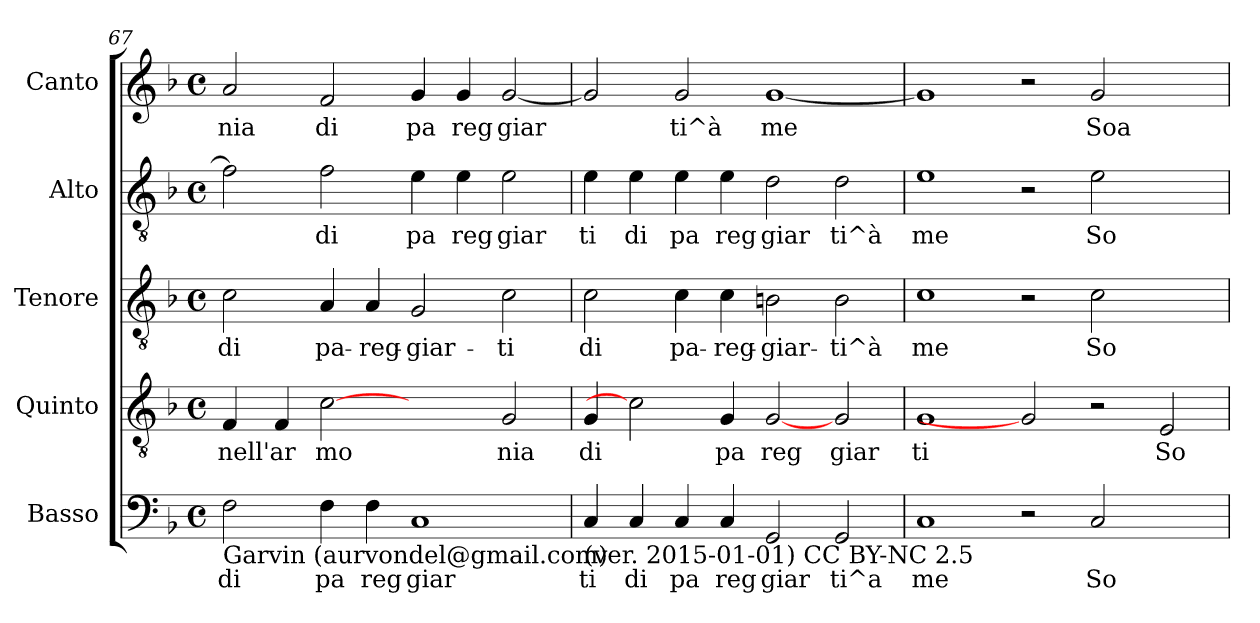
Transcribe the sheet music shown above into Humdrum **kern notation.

**kern	**text	**kern	**text	**kern	**text	**kern	**text	**kern	**text
*part5	*part5	*part4	*part4	*part3	*part3	*part2	*part2	*part1	*part1
*staff5	*staff5	*staff4	*staff4	*staff3	*staff3	*staff2	*staff2	*staff1	*staff1
*I"Basso	*	*I"Quinto	*	*I"Tenore	*	*I"Alto	*	*I"Canto	*
*clefF4	*	*clefGv2	*	*clefGv2	*	*clefGv2	*	*clefG2	*
*k[b-]	*	*k[b-]	*	*k[b-]	*	*k[b-]	*	*k[b-]	*
*F:	*	*F:	*	*F:	*	*F:	*	*F:	*
*M4/4	*	*M4/4	*	*M4/4	*	*M4/4	*	*M4/4	*
*met(c)	*	*met(c)	*	*met(c)	*	*met(c)	*	*met(c)	*
=67	=67	=67	=67	=67	=67	=67	=67	=67	=67
!LO:TX:b:t=Garvin (aurvondel@gmail.com)	!	!	!	!	!	!	!	!	!
!	!LO:LY:b:cj	!	!LO:LY:b:cj	!	!LO:LY:b:cj	!	!LO:LY:b:cj	!	!LO:LY:b:cj
2F\	di	4F/	nell'	2c\	di	2f\]	.	2a/	nia
!	!	!	!LO:LY:b:cj	!	!	!	!	!	!
.	.	4F/	ar	.	.	.	.	.	.
!	!LO:LY:b:cj	!	!LO:LY:b:cj	!	!LO:LY:b:cj	!	!LO:LY:b:cj	!	!LO:LY:b:cj
4F\	pa	[2c	mo	4A/	pa-	2f\	di	2f/	di
!	!LO:LY:b:cj	!	!	!	!LO:LY:b:cj	!	!	!	!
4F\	reg	.	.	4A/	-reg-	.	.	.	.
!	!LO:LY:b:cj	!	!	!	!LO:LY:b:cj	!	!LO:LY:b:cj	!	!LO:LY:b:cj
1C	giar	2ryy	.	2G/	-giar-	4e\	pa	4g/	pa
!	!	!	!	!	!	!	!LO:LY:b:cj	!	!LO:LY:b:cj
.	.	.	.	.	.	4e\	reg	4g/	reg
!	!	!	!LO:LY:b:cj	!	!LO:LY:b:cj	!	!LO:LY:b:cj	!	!LO:LY:b:cj
.	.	2G/	nia	2c\	-ti	2e\	giar	[<2g/	giar
=68	=68	=68	=68	=68	=68	=68	=68	=68	=68
!LO:TX:b:t=(ver. 2015-01-01) CC BY-NC 2.5	!	!	!	!	!	!	!	!	!
!	!LO:LY:b:cj	!	!LO:LY:b:cj	!	!LO:LY:b:cj	!	!LO:LY:b:cj	!	!LO:LY:b:cj
4C/	ti	4G/	di	2c\	di	4e\	ti	2g/]	.
!	!LO:LY:b:cj	!	!	!	!	!	!LO:LY:b:cj	!	!
4C/	di	2c]	.	.	.	4e\	di	.	.
!	!LO:LY:b:cj	!	!	!	!LO:LY:b:cj	!	!LO:LY:b:cj	!	!LO:LY:b:cj
4C/	pa	.	.	4c\	pa-	4e\	pa	2g/	ti^à
!	!LO:LY:b:cj	!	!LO:LY:b:cj	!	!LO:LY:b:cj	!	!LO:LY:b:cj	!	!
4C/	reg	4G/	pa	4c\	-reg-	4e\	reg	.	.
!	!LO:LY:b:cj	!	!LO:LY:b:cj	!	!LO:LY:b:cj	!	!LO:LY:b:cj	!	!LO:LY:b:cj
2GG/	giar	[2G	reg	2Bn\	-giar-	2d\	giar	[>1g	me
!	!LO:LY:b:cj	!	!LO:LY:b:cj	!	!LO:LY:b:cj	!	!LO:LY:b:cj	!	!
2GG/	ti^a	2G/	giar	2B\	-ti^à	2d\	ti^à	.	.
!!LO:PB:g=z
=69	=69	=69	=69	=69	=69	=69	=69	=69	=69
!	!LO:LY:b:cj	!	!LO:LY:b:cj	!	!LO:LY:b:cj	!	!LO:LY:b:cj	!	!LO:LY:b:cj
1C	me	1G	ti	1c	me	1e	me	1g]	.
2r	.	2G]	.	2r	.	2r	.	2r	.
!	!LO:LY:b:cj	!	!	!	!LO:LY:b:cj	!	!LO:LY:b:cj	!	!LO:LY:b:cj
2C/	So-	2r	.	2c\	So	2e\	So-	2g/	Soa
!	!	!	!LO:LY:b:cj	!	!	!	!	!	!
2ryy	.	2E/	So	2ryy	.	2ryy	.	2ryy	.
=	=	=	=	=	=	=	=	=	=
*-	*-	*-	*-	*-	*-	*-	*-	*-	*-
